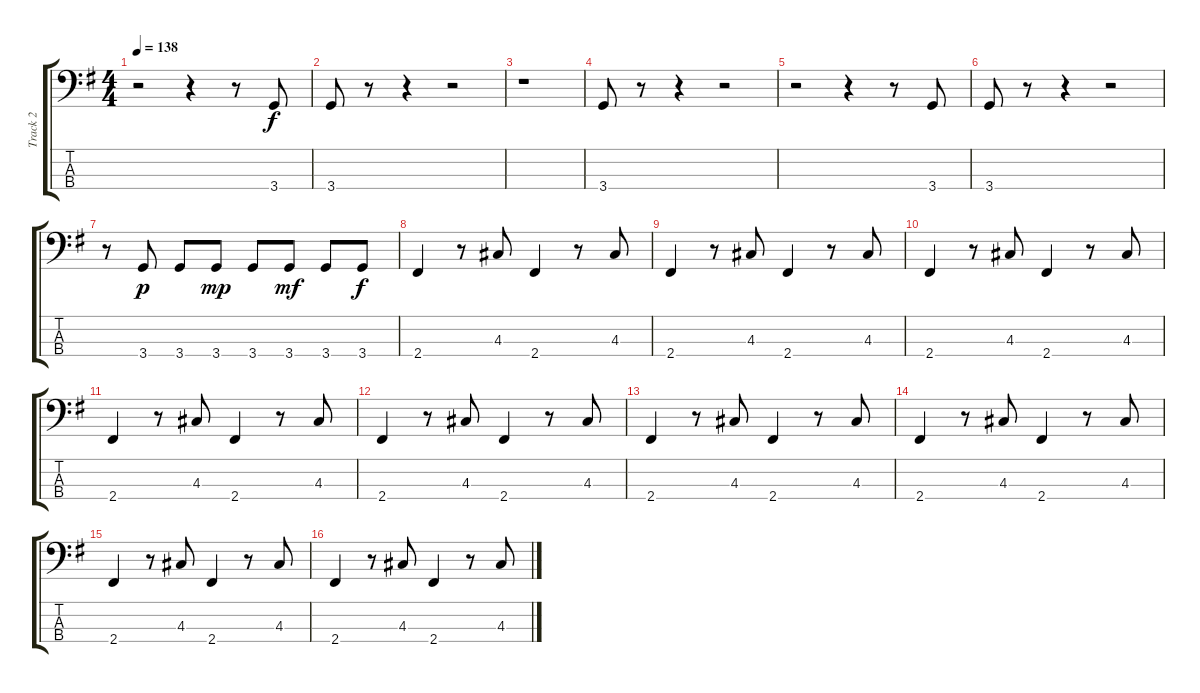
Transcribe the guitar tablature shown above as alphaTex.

\track ("Track 2" "Track 2") {instrument electricbasspick}
\staff {score tabs}
\tuning (G2 D2 A1 E1) {hide}
\ts (4 4)
\tempo 138
\clef f4
\ks g
r.2{dy f} r.4 r.8 3.4.8 |
3.4.8 r.8 r.4 r.2 |
r.1 |
3.4.8 r.8 r.4 r.2 |
r.2 r.4 r.8 3.4.8 |
3.4.8 r.8 r.4 r.2 |
r.8 3.4.8{dy p} 3.4.8 3.4.8{dy mp} 3.4.8 3.4.8{dy mf} 3.4.8 3.4.8{dy f} |
2.4.4 r.8 4.3.8 2.4.4 r.8 4.3.8 |
2.4.4 r.8 4.3.8 2.4.4 r.8 4.3.8 |
2.4.4 r.8 4.3.8 2.4.4 r.8 4.3.8 |
2.4.4 r.8 4.3.8 2.4.4 r.8 4.3.8 |
2.4.4 r.8 4.3.8 2.4.4 r.8 4.3.8 |
2.4.4 r.8 4.3.8 2.4.4 r.8 4.3.8 |
2.4.4 r.8 4.3.8 2.4.4 r.8 4.3.8 |
2.4.4 r.8 4.3.8 2.4.4 r.8 4.3.8 |
2.4.4 r.8 4.3.8 2.4.4 r.8 4.3.8
